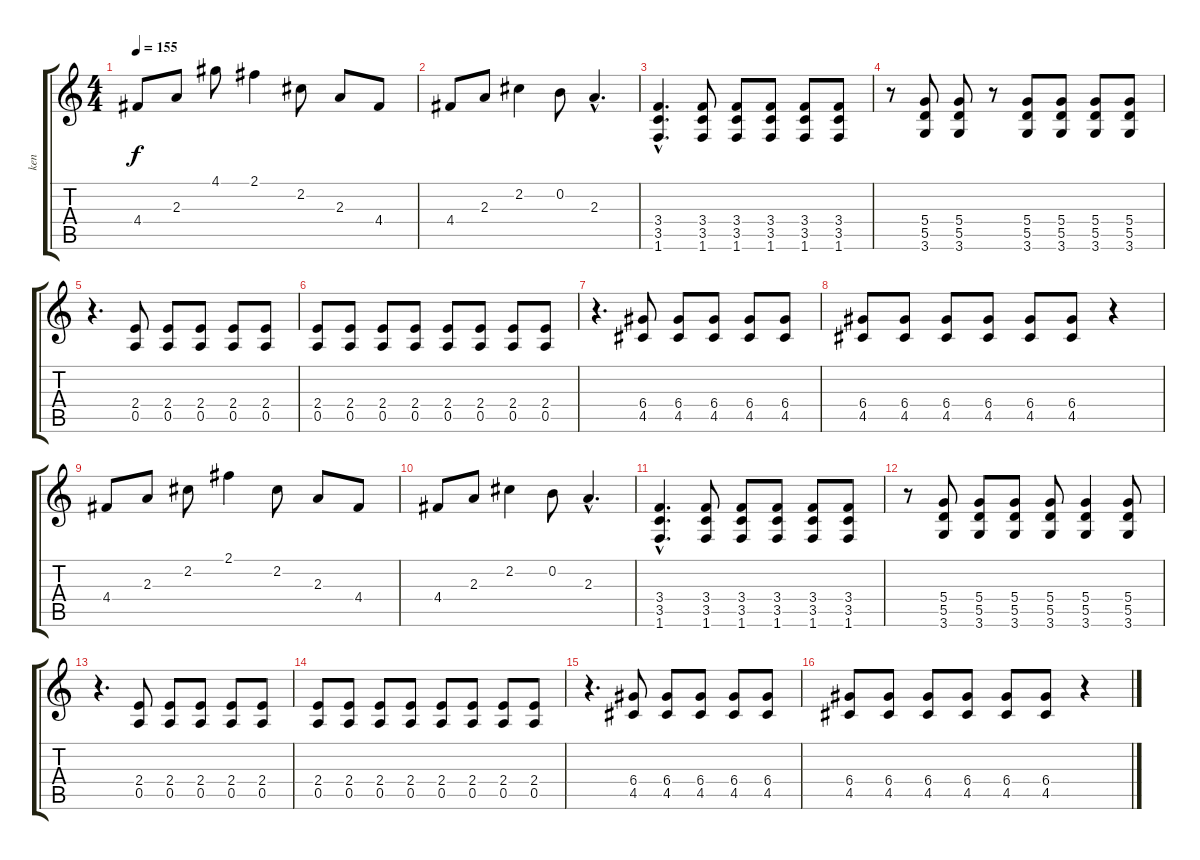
\track ("ken" "ken") {instrument distortionguitar}
\staff {score tabs}
\tuning (E4 B3 G3 D3 A2 E2) {hide}
\ts (4 4)
\tempo 155
\clef g2
\ks c
4.4.8{dy f} 2.3.8 4.1.8 2.1.4 2.2.8 2.3.8 4.4.8 |
4.4.8 2.3.8 2.2.4 0.2.8 2.3{hac}.4{d} |
(3.4{hac} 3.5{hac} 1.6{hac}).4{d} (3.4 3.5 1.6).8 (3.4 3.5 1.6).8 (3.4 3.5 1.6).8 (3.4 3.5 1.6).8 (3.4 3.5 1.6).8 |
r.8 (5.4 5.5 3.6).8 (5.4 5.5 3.6).8 r.8 (5.4 5.5 3.6).8 (5.4 5.5 3.6).8 (5.4 5.5 3.6).8 (5.4 5.5 3.6).8 |
r.4{d} (2.4 0.5).8 (2.4 0.5).8 (2.4 0.5).8 (2.4 0.5).8 (2.4 0.5).8 |
(2.4 0.5).8 (2.4 0.5).8 (2.4 0.5).8 (2.4 0.5).8 (2.4 0.5).8 (2.4 0.5).8 (2.4 0.5).8 (2.4 0.5).8 |
r.4{d} (6.4 4.5).8 (6.4 4.5).8 (6.4 4.5).8 (6.4 4.5).8 (6.4 4.5).8 |
(6.4 4.5).8 (6.4 4.5).8 (6.4 4.5).8 (6.4 4.5).8 (6.4 4.5).8 (6.4 4.5).8 r.4 |
4.4.8 2.3.8 2.2.8 2.1.4 2.2.8 2.3.8 4.4.8 |
4.4.8 2.3.8 2.2.4 0.2.8 2.3{hac}.4{d} |
(3.4{hac} 3.5{hac} 1.6{hac}).4{d} (3.4 3.5 1.6).8 (3.4 3.5 1.6).8 (3.4 3.5 1.6).8 (3.4 3.5 1.6).8 (3.4 3.5 1.6).8 |
r.8 (5.4 5.5 3.6).8 (5.4 5.5 3.6).8 (5.4 5.5 3.6).8 (5.4 5.5 3.6).8 (5.4 5.5 3.6).4 (5.4 5.5 3.6).8 |
r.4{d} (2.4 0.5).8 (2.4 0.5).8 (2.4 0.5).8 (2.4 0.5).8 (2.4 0.5).8 |
(2.4 0.5).8 (2.4 0.5).8 (2.4 0.5).8 (2.4 0.5).8 (2.4 0.5).8 (2.4 0.5).8 (2.4 0.5).8 (2.4 0.5).8 |
r.4{d} (6.4 4.5).8 (6.4 4.5).8 (6.4 4.5).8 (6.4 4.5).8 (6.4 4.5).8 |
(6.4 4.5).8 (6.4 4.5).8 (6.4 4.5).8 (6.4 4.5).8 (6.4 4.5).8 (6.4 4.5).8 r.4
